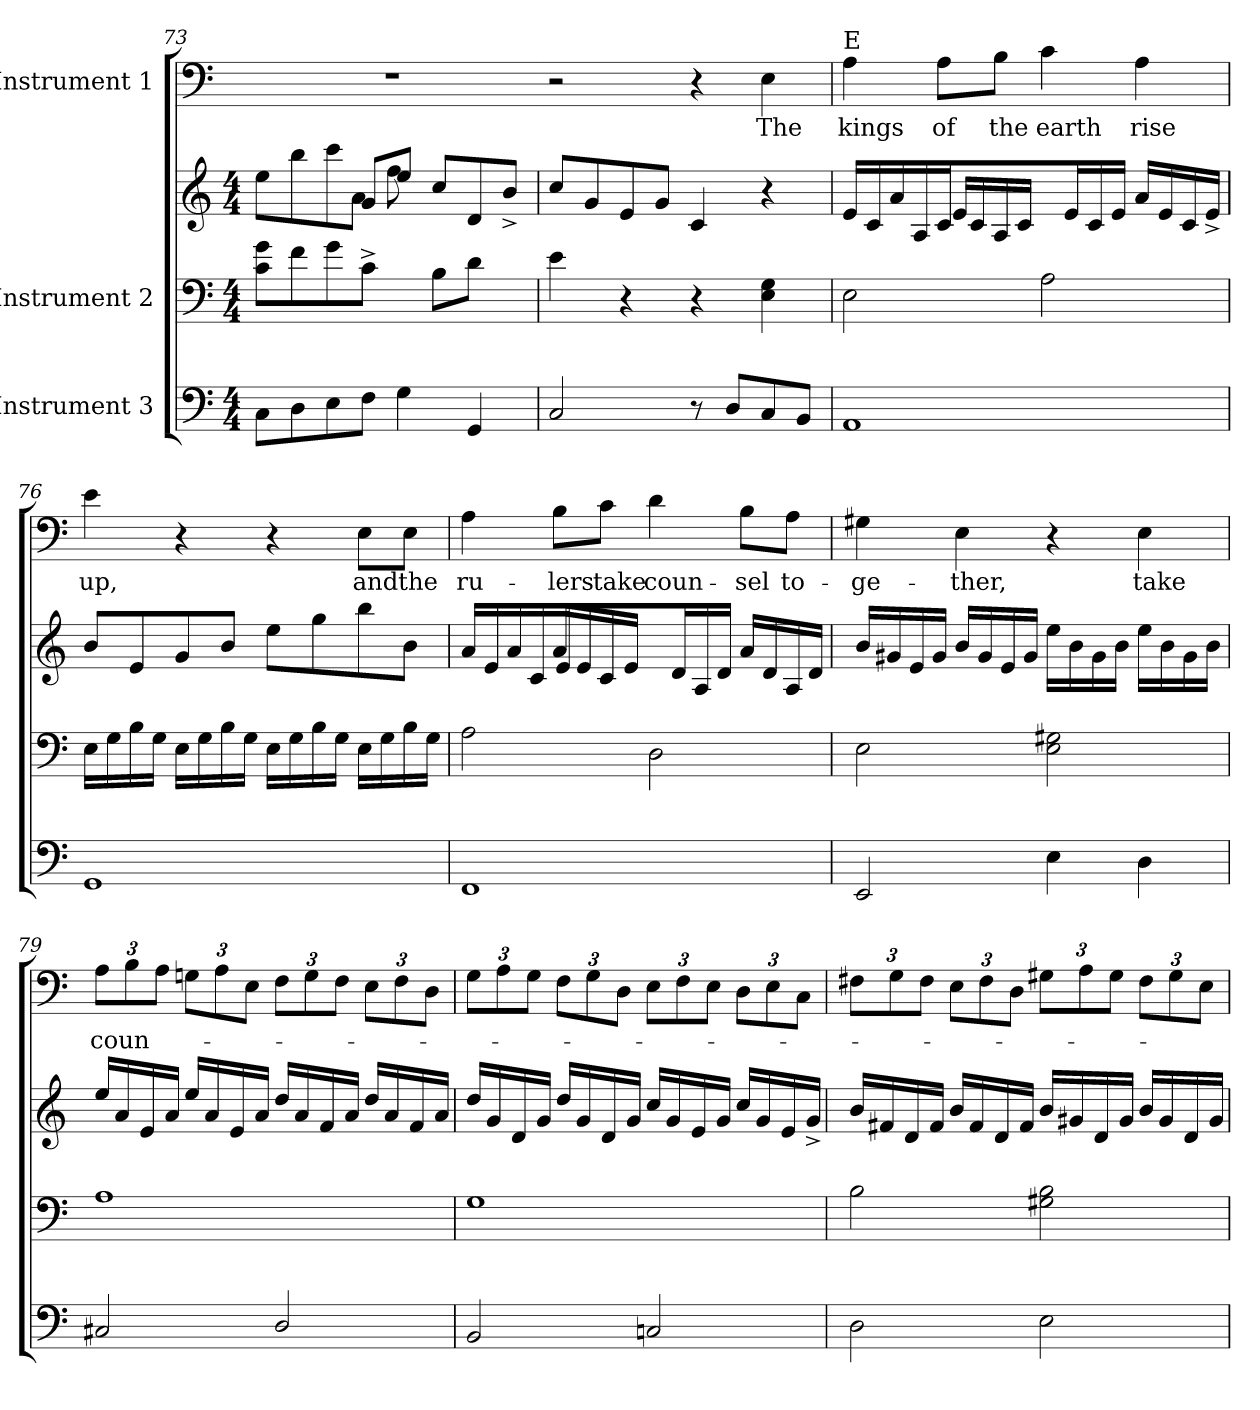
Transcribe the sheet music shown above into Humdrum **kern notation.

**kern	**kern	**kern	**kern	**text
*part3	*part2	*part2	*part1	*part1
*staff4	*staff3	*staff2	*staff1	*staff1
*I"Instrument 3	*I"Instrument 2	*	*I"Instrument 1	*
!!LO:LB:g=z
*clefF4	*clefF4	*clefG2	*clefF4	*
*M4/4	*M4/4	*M4/4	*	*
=73	=73	=73	=73	=73
*	*^	*^	*	*
8C\L	8g\ 8c\L	4.ryy	4.ryy	8ee\L	1r	.
8D\	8f\	.	.	8bb\	.	.
8E\	8g\	.	.	8ccc\	.	.
8F\J	8c^>\J	4c\	8g/L	8a\J	.	.
4G\	8ryy	.	8ee/J	8ff\L	.	.
.	4.ryy	8B\L	8cc/L	4.ryy	.	.
4GG/	.	8d\J	8d/	.	.	.
.	.	8ryy	8b^>/J	.	.	.
*	*v	*v	*	*	*	*
*	*	*v	*v	*	*
=74	=74	=74	=74!	=74!
2C/	4e\	8cc/L	2r	.
.	.	8g/	.	.
.	4r	8e/	.	.
.	.	8g/J	.	.
8r	4r	4c/	4r	.
8D/L	.	.	.	.
!	!	!	!	!LO:LY:b:cj
8C/	4E\ 4G\	4r	4E\	The
8BB/J	.	.	.	.
=75	=75	=75	=75!	=75!
*	*	*^	*	*
!	!	!	!	!LO:TX:a:t=E	!
!	!	!	!	!	!LO:LY:b:cj
1AA	2E\	16e/L	4ryy	4A\	kings
.	.	16c/	.	.	.
.	.	16a/L	.	.	.
.	.	16A/	.	.	.
!	!	!	!	!	!LO:LY:b:cj
.	.	16c/J	16e/L	8A\L	of
.	.	4ryy	16c/	.	.
!	!	!	!	!	!LO:LY:b:cj
.	.	.	16A/	8B\J	the
.	.	.	16c/J	.	.
!	!	!	!	!	!LO:LY:b:cj
.	2A\	.	4ryy	4c\	earth
.	.	16e/	.	.	.
.	.	16c/	.	.	.
.	.	16e/J	.	.	.
!	!	!	!	!	!LO:LY:b:cj
.	.	4ryy	16a/L	4A\	rise
.	.	.	16e/	.	.
.	.	.	16c/	.	.
.	.	.	16e^>/J	.	.
=76	=76	=76	=76	=76!	=76!
*	*^	*	*	*	*
!	!	!	!	!	!	!LO:LY:b:cj
1GG	16E\L	2ryy	2ryy	8b/L	4e\	up,
.	16G\	.	.	.	.	.
.	16B\	.	.	8e/	.	.
.	16G\J	.	.	.	.	.
.	16E\L	.	.	8g/	4r	.
.	16G\	.	.	.	.	.
.	16B\	.	.	8b/J	.	.
.	16G\J	.	.	.	.	.
.	2ryy	16E\L	8ee\L	2ryy	4r	.
.	.	16G\	.	.	.	.
.	.	16B\	8gg\	.	.	.
.	.	16G\J	.	.	.	.
!	!	!	!	!	!	!LO:LY:b:cj
.	.	16E\L	8bb\	.	8E\L	and
.	.	16G\	.	.	.	.
!	!	!	!	!	!	!LO:LY:b:cj
.	.	16B\	8b\J	.	8E\J	the
.	.	16G\J	.	.	.	.
!!LO:LB:g=z
=77	=77	=77	=77	=77	=77!	=77!
!	!	!	!	!	!	!LO:LY:b:cj
*	*v	*v	*	*	*	*
1FF	2A\	4ryy	16a/L	4A\	ru-
.	.	.	16e/	.	.
.	.	.	16a/L	.	.
.	.	.	16c/	.	.
!	!	!	!	!	!LO:LY:b:cj
.	.	16a/L	16e/J	8B\L	-lers
.	.	16e/	4ryy	.	.
!	!	!	!	!	!LO:LY:b:cj
.	.	16c/	.	8c\J	take
.	.	16e/J	.	.	.
!	!	!	!	!	!LO:LY:b:cj
.	2D\	4ryy	.	4d\	coun-
.	.	.	16d/	.	.
.	.	.	16A/	.	.
.	.	.	16d/J	.	.
!	!	!	!	!	!LO:LY:b:cj
.	.	16a/L	4ryy	8B\L	-sel
.	.	16d/	.	.	.
!	!	!	!	!	!LO:LY:b:cj
.	.	16A/	.	8A\J	to-
.	.	16d/J	.	.	.
*	*	*v	*v	*	*
=78	=78	=78	=78!	=78!
!	!	!	!	!LO:LY:b:cj
2EE/	2E\	16b/L	4G#X\	-ge-
.	.	16g#X/	.	.
.	.	16e/	.	.
.	.	16g#/J	.	.
!	!	!	!	!LO:LY:b:cj
.	.	16b/L	4E\	-ther,
.	.	16g#/	.	.
.	.	16e/	.	.
.	.	16g#/J	.	.
4E\	2E\ 2G#X\	16ee\L	4r	.
.	.	16b\	.	.
.	.	16g#\	.	.
.	.	16b\J	.	.
!	!	!	!	!LO:LY:b:cj
4D\	.	16ee\L	4E\	take
.	.	16b\	.	.
.	.	16g#\	.	.
.	.	16b\J	.	.
=79	=79	=79	=79!	=79!
!	!	!	!	!LO:LY:b:cj
2C#X/	1A	16ee/L	12A\L	coun-
.	.	16a/	.	.
.	.	.	12B\	.
.	.	16e/	.	.
.	.	.	12A\J	.
.	.	16a/J	.	.
.	.	16ee/L	12Gn\L	.
.	.	16a/	.	.
.	.	.	12A\	.
.	.	16e/	.	.
.	.	.	12E\J	.
.	.	16a/J	.	.
2D/	.	16dd/L	12F\L	.
.	.	16a/	.	.
.	.	.	12G\	.
.	.	16f/	.	.
.	.	.	12F\J	.
.	.	16a/J	.	.
.	.	16dd/L	12E\L	.
.	.	16a/	.	.
.	.	.	12F\	.
.	.	16f/	.	.
.	.	.	12D\J	.
.	.	16a/J	.	.
=80	=80	=80	=80!	=80!
2BB/	1G	16dd/L	12G\L	.
.	.	16g/	.	.
.	.	.	12A\	.
.	.	16d/	.	.
.	.	.	12G\J	.
.	.	16g/J	.	.
.	.	16dd/L	12F\L	.
.	.	16g/	.	.
.	.	.	12G\	.
.	.	16d/	.	.
.	.	.	12D\J	.
.	.	16g/J	.	.
2Cn/	.	16cc/L	12E\L	.
.	.	16g/	.	.
.	.	.	12F\	.
.	.	16e/	.	.
.	.	.	12E\J	.
.	.	16g/J	.	.
.	.	16cc/L	12D\L	.
.	.	16g/	.	.
.	.	.	12E\	.
.	.	16e/	.	.
.	.	.	12C\J	.
.	.	16g^>/J	.	.
!!LO:PB:g=z
=81	=81	=81	=81!	=81!
*	*	*	*Xbrackettup	*
2D\	2B\	16b/L	12F#X\L	.
.	.	16f#X/	.	.
.	.	.	12G\	.
.	.	16d/	.	.
.	.	.	12F#\J	.
.	.	16f#/J	.	.
*	*	*	*brackettup	*
.	.	16b/L	12E\L	.
.	.	16f#/	.	.
.	.	.	12F#\	.
.	.	16d/	.	.
.	.	.	12D\J	.
.	.	16f#/J	.	.
*	*	*	*Xbrackettup	*
2E\	2G#X\ 2B\	16b/L	12G#X\L	.
.	.	16g#X/	.	.
.	.	.	12A\	.
.	.	16d/	.	.
.	.	.	12G#\J	.
.	.	16g#/J	.	.
*	*	*	*brackettup	*
.	.	16b/L	12F#\L	.
.	.	16g#/	.	.
.	.	.	12G#\	.
.	.	16d/	.	.
.	.	.	12E\J	.
.	.	16g#/J	.	.
=	=	=	=!	=!
*-	*-	*-	*-	*-
